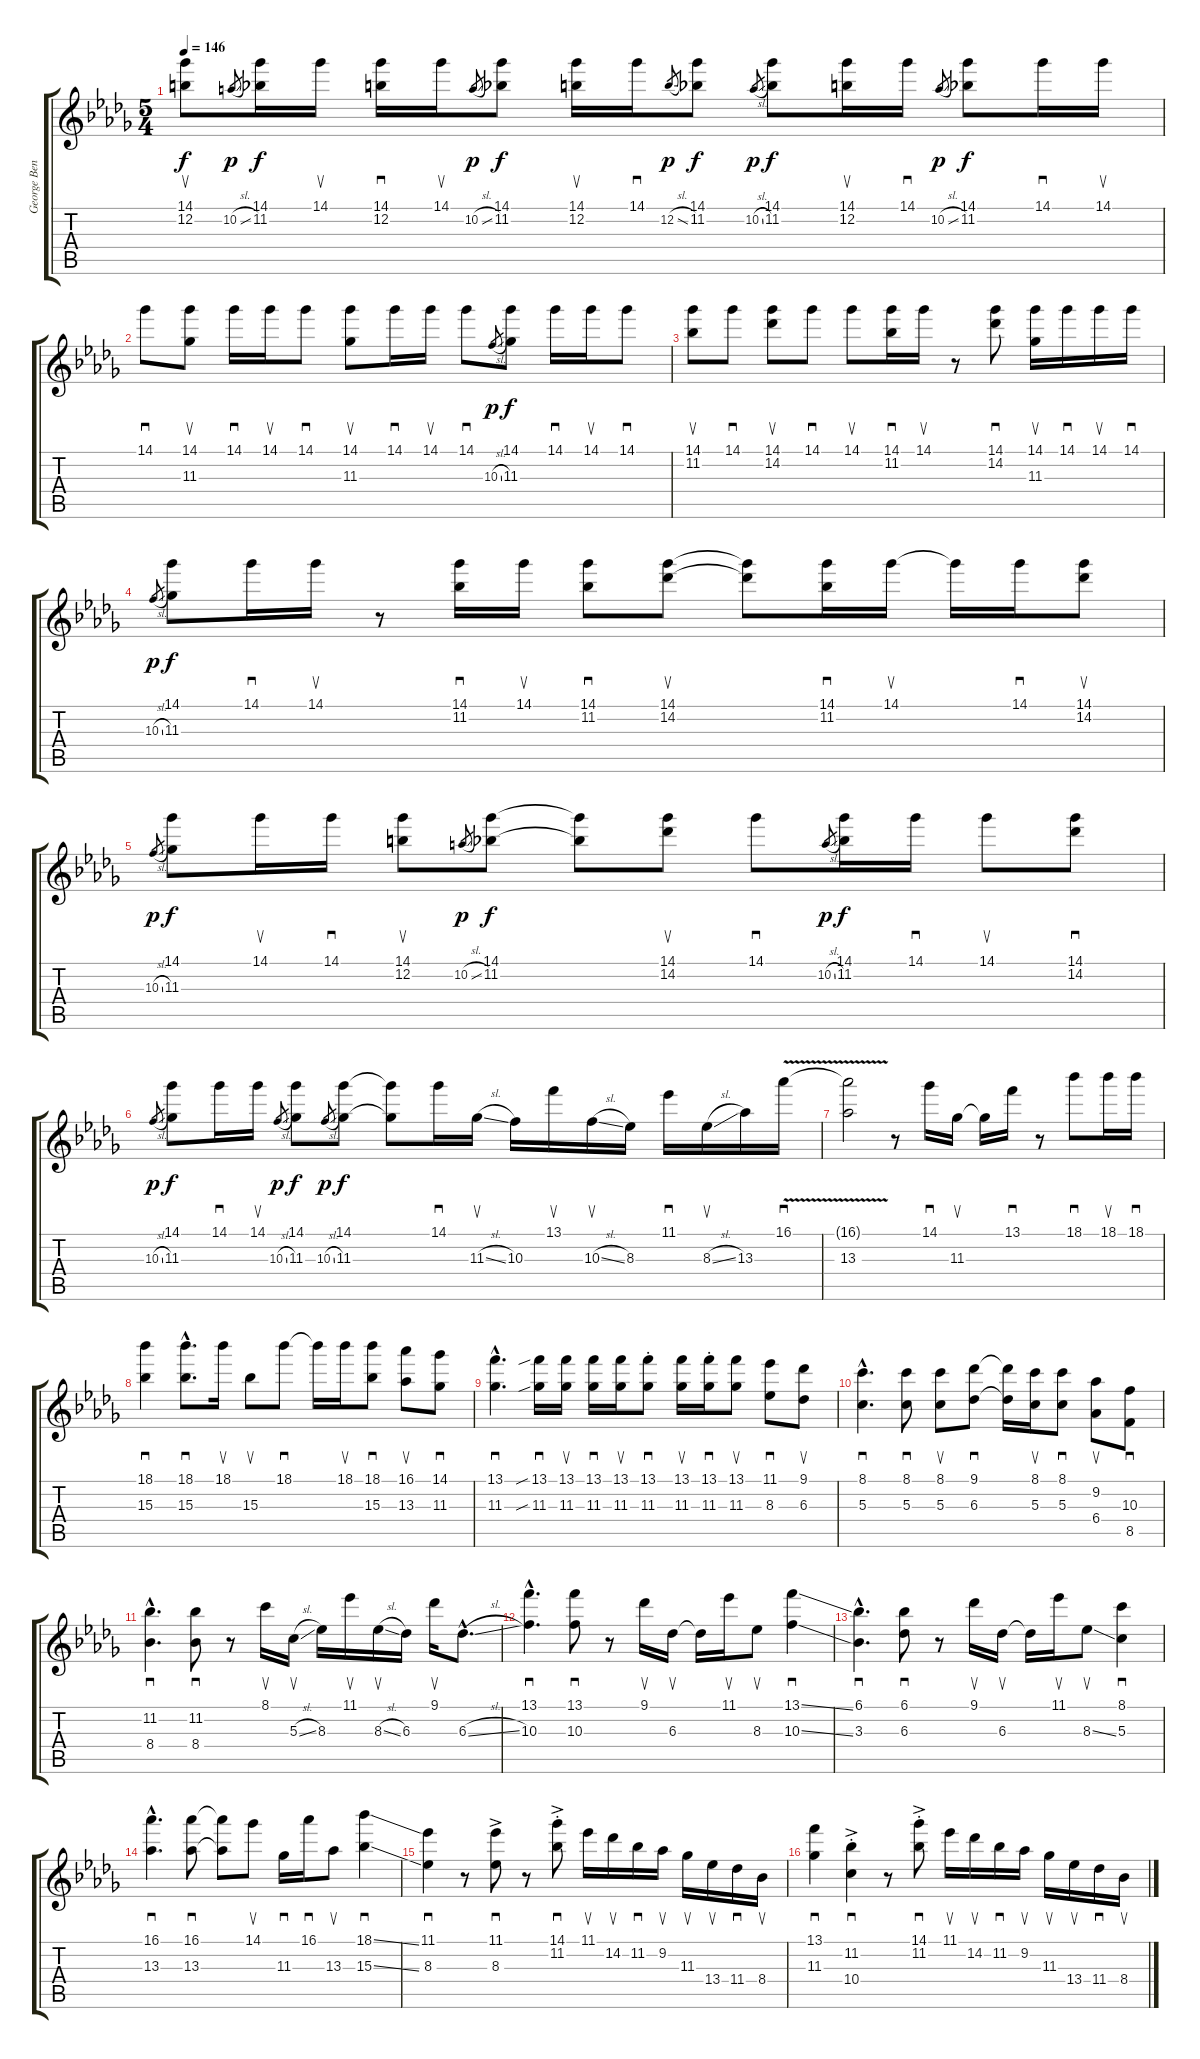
\track ("George Benson Lead Guitar" "George Ben") {instrument electricguitarjazz}
\staff {score tabs}
\tuning (E4 B3 G3 D3 A2 E2) {hide}
\ts (5 4)
\tempo 146
\clef g2
\ks db
(14.1 12.2).8{su dy f} 10.2{sl}.8{gr dy p} (14.1 11.2).16{dy f} 14.1.16{su} (14.1 12.2).16{sd} 14.1.16{su} 10.2{sl}.8{gr dy p} (14.1 11.2).8{dy f} (14.1 12.2).16{su} 14.1.16{sd} 12.2{sl}.8{gr dy p} (14.1 11.2).8{dy f} 10.2{sl}.8{gr dy p} (14.1 11.2).8{dy f} (14.1 12.2).16{su} 14.1.16{sd} 10.2{sl}.8{gr dy p} (14.1 11.2).8{dy f} 14.1.16{sd} 14.1.16{su} |
14.1.8{sd} (14.1 11.3).8{su} 14.1.16{sd} 14.1.16{su} 14.1.8{sd} (14.1 11.3).8{su} 14.1.16{sd} 14.1.16{su} 14.1.8{sd} 10.3{sl}.8{gr dy p} (14.1 11.3).8{dy f} 14.1.16{sd} 14.1.16{su} 14.1.8{sd} |
(14.1 11.2).8{su} 14.1.8{sd} (14.1 14.2).8{su} 14.1.8{sd} 14.1.8{su} (14.1 11.2).16{sd} 14.1.16{su} r.8 (14.1 14.2).8{sd} (14.1 11.3).16{su} 14.1.16{sd} 14.1.16{su} 14.1.16{sd} |
10.3{sl}.8{gr dy p} (14.1 11.3).8{dy f} 14.1.16{sd} 14.1.16{su} r.8 (14.1 11.2).16{sd} 14.1.16{su} (14.1 11.2).8{sd} (14.1 14.2).8{su} (14.1{t} 14.2{t}).8 (14.1 11.2).16{sd} 14.1.16{su} 14.1{t}.16 14.1.16{sd} (14.1 14.2).8{su} |
10.3{sl}.8{gr dy p} (14.1 11.3).8{dy f} 14.1.16{su} 14.1.16{sd} (14.1 12.2).8{su} 10.2{sl}.8{gr dy p} (14.1 11.2).8{dy f} (14.1{t} 11.2{t}).8 (14.1 14.2).8{su} 14.1.8{sd} 10.2{sl}.8{gr dy p} (14.1 11.2).16{dy f} 14.1.16{sd} 14.1.8{su} (14.1 14.2).8{sd} |
10.3{sl}.8{gr dy p} (14.1 11.3).8{dy f} 14.1.16{sd} 14.1.16{su} 10.3{sl}.8{gr dy p} (14.1 11.3).8{dy f} 10.3{sl}.8{gr dy p} (14.1 11.3).8{dy f} (14.1{t} 11.3{t}).8 14.1.16{sd} 11.3{sl}.16{su} 10.3.16 13.1.16{su} 10.3{sl}.16{su} 8.3.16 11.1.16{sd} 8.3{sl}.16{su} 13.3.16 16.1{v}.16{sd} |
(16.1{v t} 13.3{v}).2 r.8 14.1.16{sd} 11.3.16{su} 11.3{t}.16 13.1.16{sd} r.8 18.1.8{sd} 18.1.16{su} 18.1.16{sd} |
(18.1 15.3).4{sd} (18.1{hac} 15.3{hac}).8{d sd} 18.1.16{su} 15.3.8{su} 18.1.8{sd} 18.1{t}.16 18.1.16{su} (18.1 15.3).8{sd} (16.1 13.3).8{su} (14.1 11.3).8{sd} |
(13.1{hac} 11.3{hac}).4{d sd} (13.1{sib} 11.3{sib}).16{sd} (13.1 11.3).16{su} (13.1 11.3).16{sd} (13.1 11.3).16{su} (13.1{st} 11.3{st}).8{sd} (13.1 11.3).16{su} (13.1{st} 11.3{st}).16{sd} (13.1 11.3).8{su} (11.1 8.3).8{sd} (9.1 6.3).8{su} |
(8.1{hac} 5.3{hac}).4{d sd} (8.1 5.3).8{sd} (8.1 5.3).8{su} (9.1 6.3).8{sd} (9.1{t} 6.3{t}).16 (8.1 5.3).16{su} (8.1 5.3).8{sd} (9.2 6.4).8{su} (10.3 8.5).8{sd} |
(11.2{hac} 8.4{hac}).4{d sd} (11.2 8.4).8{sd} r.8 8.1.16{su} 5.3{sl}.16{su} 8.3.16 11.1.16{su} 8.3{sl}.16{su} 6.3.16 9.1.16{su} 6.3{sl hac}.8{d} |
(13.1{hac} 10.3{hac}).4{d sd} (13.1 10.3).8{sd} r.8 9.1.16{su} 6.3.16{su} 6.3{t}.16 11.1.16{su} 8.3.8{su} (13.1{ss} 10.3{ss}).4{sd} |
(6.1{hac} 3.3{hac}).4{d sd} (6.1 6.3).8{sd} r.8 9.1.16{su} 6.3.16{su} 6.3{t}.16 11.1.16{su} 8.3{ss}.8{su} (8.1 5.3).4{sd} |
(16.1{hac} 13.3{hac}).4{d sd} (16.1 13.3).8{sd} (16.1{t} 13.3{t}).8 14.1.8{su} 11.3.16{sd} 16.1.16{sd} 13.3.8{su} (18.1{ss} 15.3{ss}).4{sd} |
(11.1 8.3).4{sd} r.8 (11.1{ac} 8.3{ac}).8{sd} r.8 (14.1{ac st} 11.2{ac st}).8{sd} 11.1.16{su} 14.2.16{su} 11.2.16{sd} 9.2.16{su} 11.3.16{su} 13.4.16{su} 11.4.16{sd} 8.4.16{su} |
(13.1 11.3).4{sd} (11.2{ac st} 10.4{ac st}).4{sd} r.8 (14.1{ac st} 11.2{ac st}).8{sd} 11.1.16{su} 14.2.16{su} 11.2.16{sd} 9.2.16{su} 11.3.16{su} 13.4.16{su} 11.4.16{sd} 8.4.16{su}
